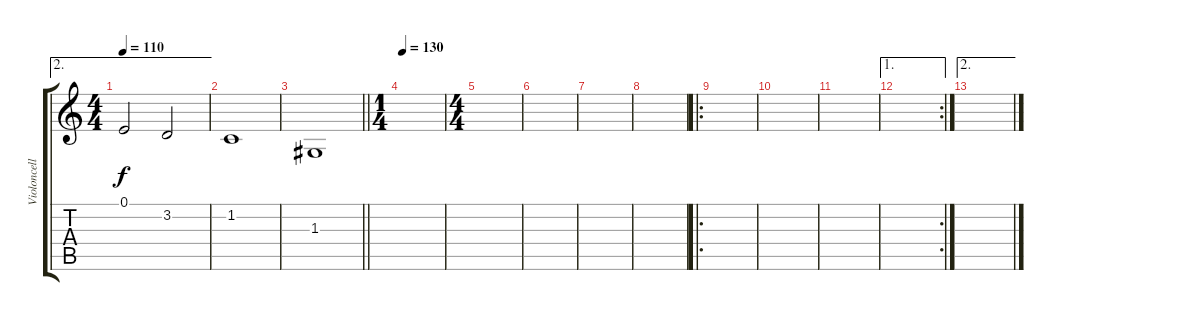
\track ("Violoncelle" "Violoncell") {instrument cello}
\staff {score tabs}
\tuning (E4 B3 G3 D3 A2 E2) {hide}
\ae 2
\ts (4 4)
\tempo 110
\clef g2
\ks c
0.1.2{dy f} 3.2.2 |
1.2.1 |
\barLineRight lightlight
1.3.1 |
\ts (1 4)
\tempo 130
|
\ts (4 4)
|
|
|
|
\ro
|
|
|
\ae 1
\rc 2
|
\ae 2
